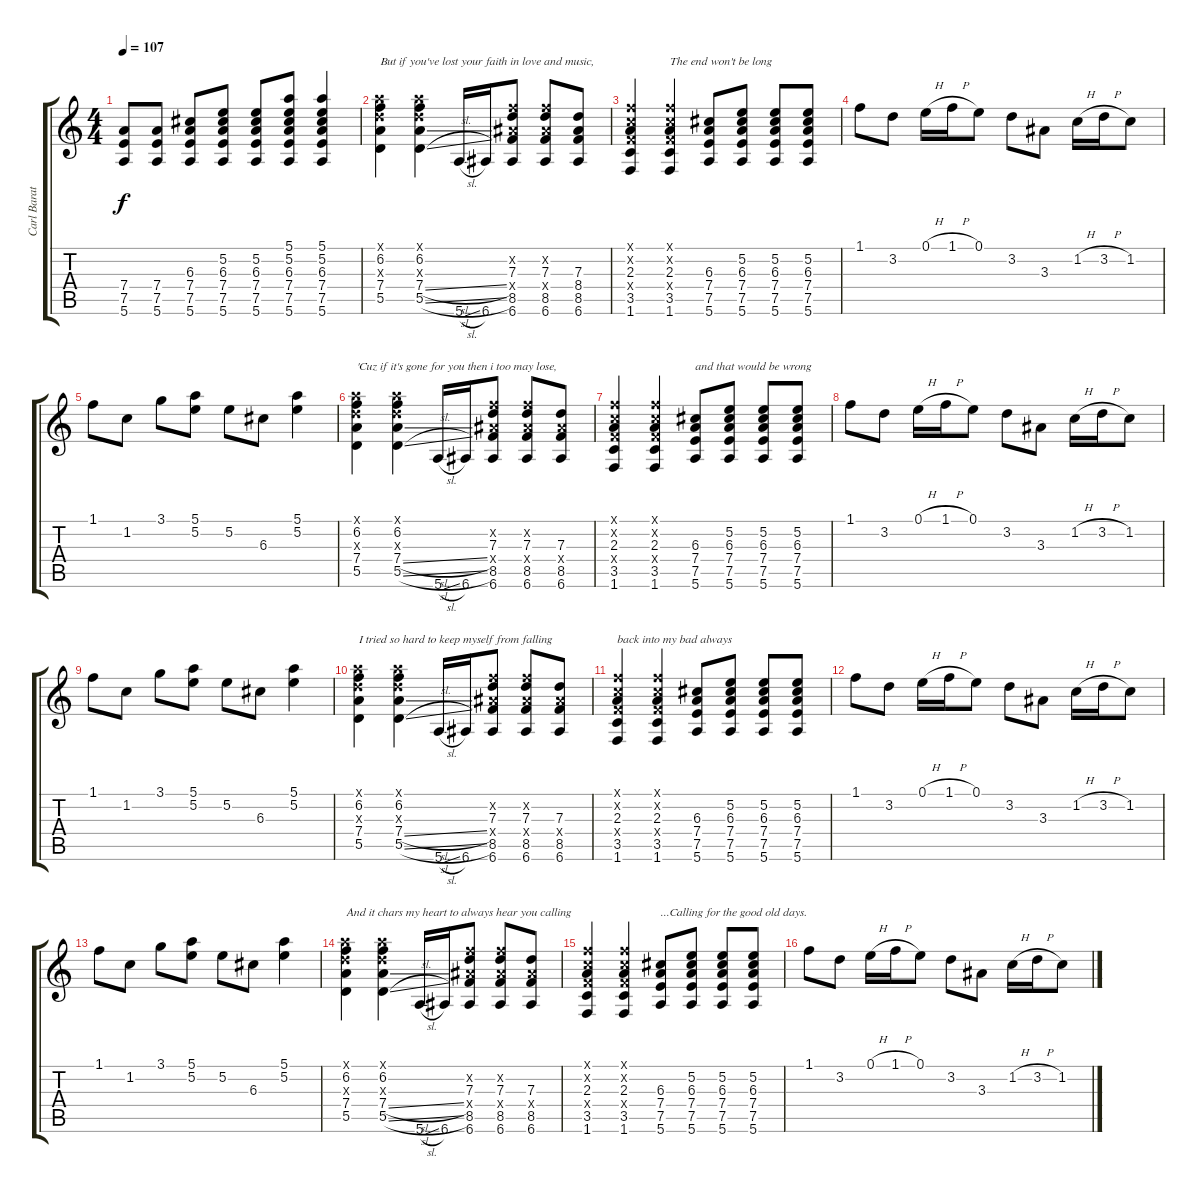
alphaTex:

\track ("Carl Barat" "Carl Barat") {instrument acousticguitarsteel}
\staff {score tabs}
\tuning (E4 B3 G3 D3 A2 E2) {hide}
\ts (4 4)
\tempo 107
\clef g2
\ks c
(7.4 7.5 5.6).8{dy f} (7.4 7.5 5.6).8 (6.3 7.4 7.5 5.6).8 (5.2 6.3 7.4 7.5 5.6).8 (5.2 6.3 7.4 7.5 5.6).8 (5.1 5.2 6.3 7.4 7.5 5.6).8 (5.1 5.2 6.3 7.4 7.5 5.6).4 |
(5.1{x} 6.2 7.3{x} 7.4 5.5).4{txt "But if you've lost your faith in love and music,"} (5.1{x} 6.2 7.3{x} 7.4{sl} 5.5{sl}).4 5.6{sl}.16 6.6.16 (6.2{x} 7.3 8.4{x} 8.5 6.6).8 (6.2{x} 7.3 8.4{x} 8.5 6.6).8 (7.3 8.4 8.5 6.6).8 |
(1.1{x} 1.2{x} 2.3 3.4{x} 3.5 1.6).4 (1.1{x} 1.2{x} 2.3 3.4{x} 3.5 1.6).4{txt "The end won't be long"} (6.3 7.4 7.5 5.6).8 (5.2 6.3 7.4 7.5 5.6).8 (5.2 6.3 7.4 7.5 5.6).8 (5.2 6.3 7.4 7.5 5.6).8 |
1.1.8 3.2.8 0.1{h}.16 1.1{h}.16 0.1.8 3.2.8 3.3.8 1.2{h}.16 3.2{h}.16 1.2.8 |
1.1.8 1.2.8 3.1.8 (5.1 5.2).8 5.2.8 6.3.8 (5.1 5.2).4 |
(5.1{x} 6.2 7.3{x} 7.4 5.5).4{txt "'Cuz if it's gone for you then i too may lose,"} (5.1{x} 6.2 7.3{x} 7.4{sl} 5.5{sl}).4 5.6{sl}.16 6.6.16 (6.2{x} 7.3 8.4{x} 8.5 6.6).8 (6.2{x} 7.3 8.4{x} 8.5 6.6).8 (7.3 8.4{x} 8.5 6.6).8 |
(1.1{x} 1.2{x} 2.3 3.4{x} 3.5 1.6).4 (1.1{x} 1.2{x} 2.3 3.4{x} 3.5 1.6).4 (6.3 7.4 7.5 5.6).8{txt "and that would be wrong"} (5.2 6.3 7.4 7.5 5.6).8 (5.2 6.3 7.4 7.5 5.6).8 (5.2 6.3 7.4 7.5 5.6).8 |
1.1.8 3.2.8 0.1{h}.16 1.1{h}.16 0.1.8 3.2.8 3.3.8 1.2{h}.16 3.2{h}.16 1.2.8 |
1.1.8 1.2.8 3.1.8 (5.1 5.2).8 5.2.8 6.3.8 (5.1 5.2).4 |
(5.1{x} 6.2 7.3{x} 7.4 5.5).4{txt "I tried so hard to keep myself from falling"} (5.1{x} 6.2 7.3{x} 7.4{sl} 5.5{sl}).4 5.6{sl}.16 6.6.16 (6.2{x} 7.3 8.4{x} 8.5 6.6).8 (6.2{x} 7.3 8.4{x} 8.5 6.6).8 (7.3 8.4{x} 8.5 6.6).8 |
(1.1{x} 1.2{x} 2.3 3.4{x} 3.5 1.6).4{txt "back into my bad always"} (1.1{x} 1.2{x} 2.3 3.4{x} 3.5 1.6).4 (6.3 7.4 7.5 5.6).8 (5.2 6.3 7.4 7.5 5.6).8 (5.2 6.3 7.4 7.5 5.6).8 (5.2 6.3 7.4 7.5 5.6).8 |
1.1.8 3.2.8 0.1{h}.16 1.1{h}.16 0.1.8 3.2.8 3.3.8 1.2{h}.16 3.2{h}.16 1.2.8 |
1.1.8 1.2.8 3.1.8 (5.1 5.2).8 5.2.8 6.3.8 (5.1 5.2).4 |
(5.1{x} 6.2 7.3{x} 7.4 5.5).4{txt "And it chars my heart to always hear you calling"} (5.1{x} 6.2 7.3{x} 7.4{sl} 5.5{sl}).4 5.6{sl}.16 6.6.16 (6.2{x} 7.3 8.4{x} 8.5 6.6).8 (6.2{x} 7.3 8.4{x} 8.5 6.6).8 (7.3 8.4{x} 8.5 6.6).8 |
(1.1{x} 1.2{x} 2.3 3.4{x} 3.5 1.6).4 (1.1{x} 1.2{x} 2.3 3.4{x} 3.5 1.6).4 (6.3 7.4 7.5 5.6).8{txt "...Calling for the good old days."} (5.2 6.3 7.4 7.5 5.6).8 (5.2 6.3 7.4 7.5 5.6).8 (5.2 6.3 7.4 7.5 5.6).8 |
1.1.8 3.2.8 0.1{h}.16 1.1{h}.16 0.1.8 3.2.8 3.3.8 1.2{h}.16 3.2{h}.16 1.2.8
